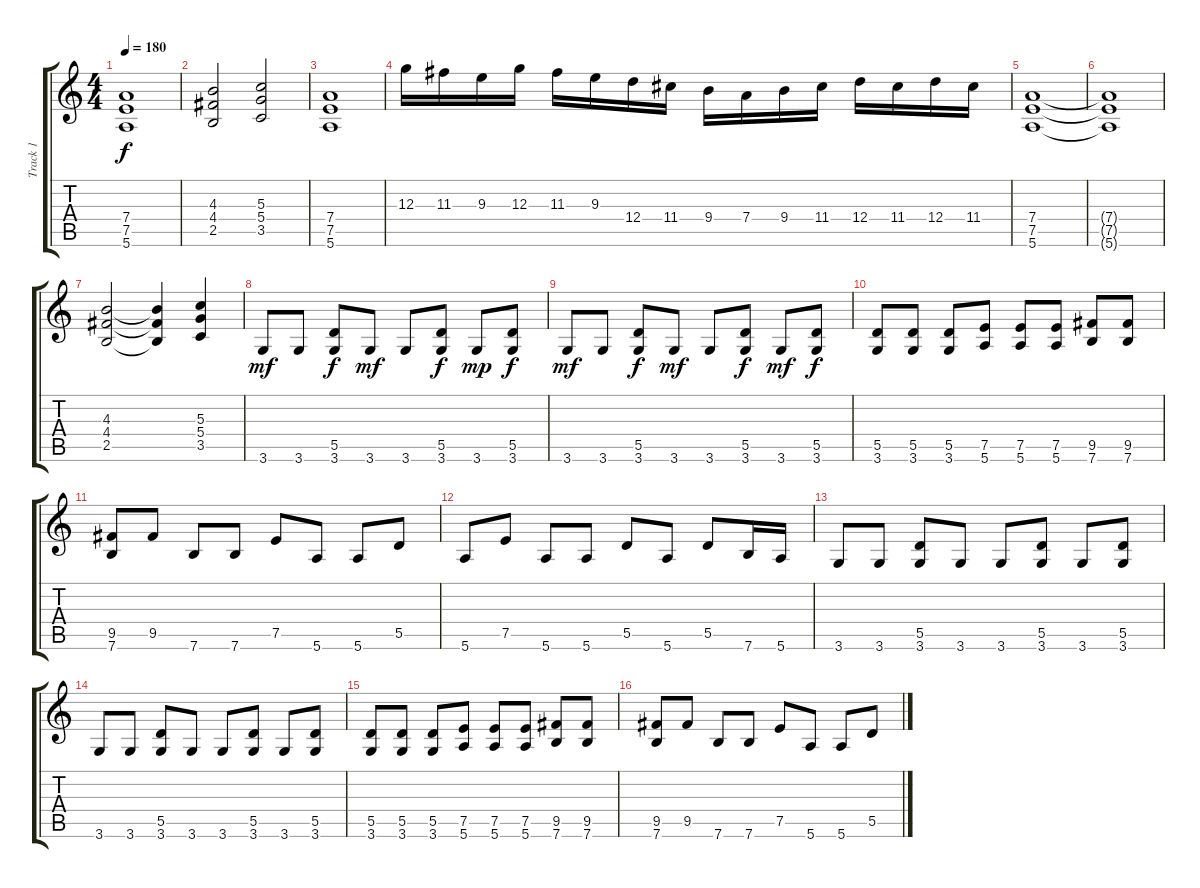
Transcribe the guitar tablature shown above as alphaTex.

\track ("Track 1" "Track 1") {instrument distortionguitar}
\staff {score tabs}
\tuning (E4 B3 G3 D3 A2 E2) {hide}
\ts (4 4)
\tempo 180
\clef g2
\ks c
(7.4{t} 7.5{t} 5.6{t}).1{dy f} |
(4.3 4.4 2.5).2 (5.3 5.4 3.5).2 |
(7.4 7.5 5.6).1 |
12.3.16 11.3.16 9.3.16 12.3.16 11.3.16 9.3.16 12.4.16 11.4.16 9.4.16 7.4.16 9.4.16 11.4.16 12.4.16 11.4.16 12.4.16 11.4.16 |
(7.4 7.5 5.6).1 |
(7.4{t} 7.5{t} 5.6{t}).1 |
(4.3 4.4 2.5).2 (4.3{t} 4.4{t} 2.5{t}).4 (5.3 5.4 3.5).4 |
3.6.8{dy mf volume 10} 3.6.8 (5.5 3.6).8{dy f} 3.6.8{dy mf} 3.6.8 (5.5 3.6).8{dy f} 3.6.8{dy mp} (5.5 3.6).8{dy f} |
3.6.8{dy mf} 3.6.8 (5.5 3.6).8{dy f} 3.6.8{dy mf} 3.6.8 (5.5 3.6).8{dy f} 3.6.8{dy mf} (5.5 3.6).8{dy f} |
(5.5 3.6).8 (5.5 3.6).8 (5.5 3.6).8 (7.5 5.6).8 (7.5 5.6).8 (7.5 5.6).8 (9.5 7.6).8 (9.5 7.6).8 |
(9.5 7.6).8 9.5.8 7.6.8 7.6.8 7.5.8 5.6.8 5.6.8 5.5.8 |
5.6.8 7.5.8 5.6.8 5.6.8 5.5.8 5.6.8 5.5.8 7.6.16 5.6.16 |
3.6.8{volume 13} 3.6.8 (5.5 3.6).8 3.6.8 3.6.8 (5.5 3.6).8 3.6.8 (5.5 3.6).8 |
3.6.8 3.6.8 (5.5 3.6).8 3.6.8 3.6.8 (5.5 3.6).8 3.6.8 (5.5 3.6).8 |
(5.5 3.6).8 (5.5 3.6).8 (5.5 3.6).8 (7.5 5.6).8 (7.5 5.6).8 (7.5 5.6).8 (9.5 7.6).8 (9.5 7.6).8 |
(9.5 7.6).8 9.5.8 7.6.8 7.6.8 7.5.8 5.6.8 5.6.8 5.5.8
